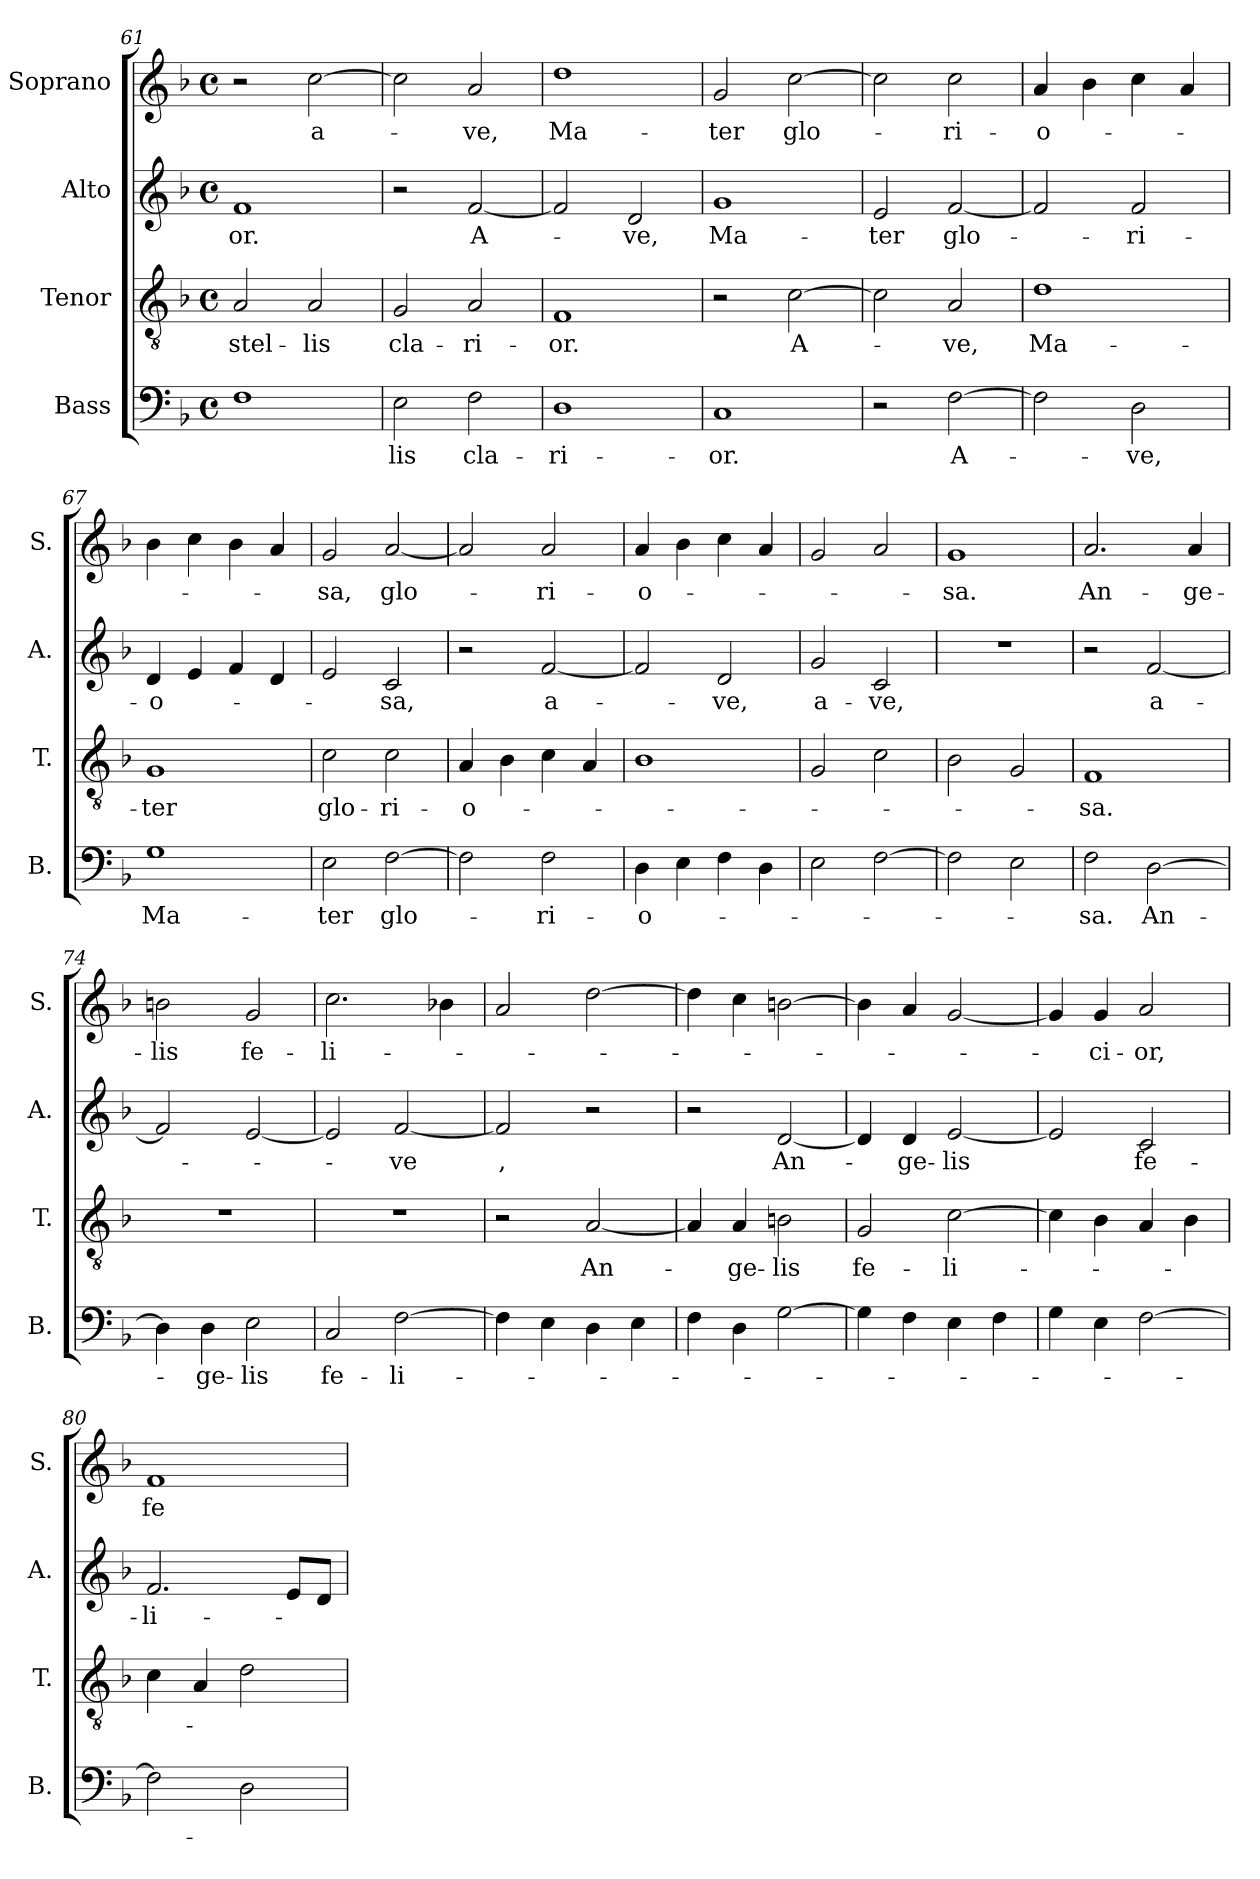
**kern	**text	**kern	**text	**kern	**text	**kern	**text
*part4	*part4	*part3	*part3	*part2	*part2	*part1	*part1
*staff4	*staff4	*staff3	*staff3	*staff2	*staff2	*staff1	*staff1
*I"Bass	*	*I"Tenor	*	*I"Alto	*	*I"Soprano	*
*I'B.	*	*I'T.	*	*I'A.	*	*I'S.	*
*clefF4	*	*clefGv2	*	*clefG2	*	*clefG2	*
*ITrd7c12	*	*ITrd7c12	*	*	*	*	*
*k[b-]	*	*k[b-]	*	*k[b-]	*	*k[b-]	*
*F:	*	*F:	*	*F:	*	*F:	*
*M4/4	*	*M4/4	*	*M4/4	*	*M4/4	*
*met(c)	*	*met(c)	*	*met(c)	*	*met(c)	*
=61	=61	=61	=61	=61	=61	=61	=61
!	!	!	!LO:LY:b	!	!LO:LY:b	!	!
1FF	.	2AA/	stel-	1f	-or.	2r	.
!	!	!	!LO:LY:b	!	!	!	!LO:LY:b
.	.	2AA/	-lis	.	.	[2cc\	a-
=62	=62	=62	=62	=62	=62	=62	=62
!	!LO:LY:b	!	!LO:LY:b	!	!	!	!
2EE\	-lis	2GG/	cla-	2r	.	2cc\]	.
!	!LO:LY:b	!	!LO:LY:b	!	!LO:LY:b	!	!LO:LY:b
2FF\	cla-	2AA/	-ri-	[2f/	A-	2a/	-ve,
!!LO:PB:g=z
=63	=63	=63	=63	=63	=63	=63	=63
!	!LO:LY:b	!	!LO:LY:b	!	!	!	!LO:LY:b
1DD	-ri-	1FF	-or.	2f/]	.	1dd	Ma-
!	!	!	!	!	!LO:LY:b	!	!
.	.	.	.	2d/	-ve,	.	.
=64	=64	=64	=64	=64	=64	=64	=64
!	!LO:LY:b	!	!	!	!LO:LY:b	!	!LO:LY:b
1CC	-or.	2r	.	1g	Ma-	2g/	-ter
!	!	!	!LO:LY:b	!	!	!	!LO:LY:b
.	.	[2C\	A-	.	.	[2cc\	glo-
=65	=65	=65	=65	=65	=65	=65	=65
*^	*	*	*	*	*	*	*
!	!	!	!	!	!	!LO:LY:b	!	!
2r	2ryy	.	2C\]	.	2e/	-ter	2cc\]	.
!	!	!LO:LY:b	!	!LO:LY:b	!	!LO:LY:b	!	!LO:LY:b
[2FF\	2ryy	A-	2AA/	-ve,	[2f/	glo-	2cc\	-ri-
=66	=66	=66	=66	=66	=66	=66	=66	=66
!	!	!	!	!LO:LY:b	!	!	!	!LO:LY:b
*v	*v	*	*	*	*	*	*	*
2FF\]	.	1D	Ma-	2f/]	.	4a/	-o-
.	.	.	.	.	.	4b-\	.
!	!LO:LY:b	!	!	!	!LO:LY:b	!	!
2DD\	-ve,	.	.	2f/	-ri-	4cc\	.
.	.	.	.	.	.	4a/	.
=67	=67	=67	=67	=67	=67	=67	=67
!	!LO:LY:b	!	!LO:LY:b	!	!LO:LY:b	!	!
1GG	Ma-	1GG	-ter	4d/	-o-	4b-\	.
.	.	.	.	4e/	.	4cc\	.
.	.	.	.	4f/	.	4b-\	.
.	.	.	.	4d/	.	4a/	.
=68	=68	=68	=68	=68	=68	=68	=68
!	!LO:LY:b	!	!LO:LY:b	!	!	!	!LO:LY:b
2EE\	-ter	2C\	glo-	2e/	.	2g/	-sa,
!	!LO:LY:b	!	!LO:LY:b	!	!LO:LY:b	!	!LO:LY:b
[2FF\	glo-	2C\	-ri-	2c/	-sa,	[2a/	glo-
=69	=69	=69	=69	=69	=69	=69	=69
!	!	!	!LO:LY:b	!	!	!	!
2FF\]	.	4AA/	-o-	2r	.	2a/]	.
.	.	4BB-\	.	.	.	.	.
!	!LO:LY:b	!	!	!	!LO:LY:b	!	!LO:LY:b
2FF\	-ri-	4C\	.	[2f/	a-	2a/	-ri-
.	.	4AA/	.	.	.	.	.
!!LO:LB:g=z
=70	=70	=70	=70	=70	=70	=70	=70
!	!LO:LY:b	!	!	!	!	!	!LO:LY:b
4DD\	-o-	1BB-	.	2f/]	.	4a/	-o-
4EE\	.	.	.	.	.	4b-\	.
!	!	!	!	!	!LO:LY:b	!	!
4FF\	.	.	.	2d/	-ve,	4cc\	.
4DD\	.	.	.	.	.	4a/	.
=71	=71	=71	=71	=71	=71	=71	=71
!	!	!	!	!	!LO:LY:b	!	!
2EE\	.	2GG/	.	2g/	a-	2g/	.
!	!	!	!	!	!LO:LY:b	!	!
[2FF\	.	2C\	.	2c/	-ve,	2a/	.
=72	=72	=72	=72	=72	=72	=72	=72
!	!	!	!	!	!	!	!LO:LY:b
2FF\]	.	2BB-\	.	1r	.	1g	-sa.
2EE\	.	2GG/	.	.	.	.	.
=73	=73	=73	=73	=73	=73	=73	=73
!	!LO:LY:b	!	!LO:LY:b	!	!	!	!LO:LY:b
2FF\	-sa.	1FF	-sa.	2r	.	2.a/	An-
!	!LO:LY:b	!	!	!	!LO:LY:b	!	!
[2DD\	An-	.	.	[2f/	a-	.	.
!	!	!	!	!	!	!	!LO:LY:b
.	.	.	.	.	.	4a/	-ge-
=74	=74	=74	=74	=74	=74	=74	=74
!	!	!	!	!	!	!	!LO:LY:b
4DD\]	.	1r	.	2f/]	.	2bn\	-lis
!	!LO:LY:b	!	!	!	!	!	!
4DD\	-ge-	.	.	.	.	.	.
!	!LO:LY:b	!	!	!	!	!	!LO:LY:b
2EE\	-lis	.	.	[2e/	.	2g/	fe-
=75	=75	=75	=75	=75	=75	=75	=75
!	!LO:LY:b	!	!	!	!	!	!LO:LY:b
2CC/	fe-	1r	.	2e/]	.	2.cc\	-li-
!	!LO:LY:b	!	!	!	!LO:LY:b	!	!
[2FF\	-li-	.	.	[2f/	-ve	.	.
.	.	.	.	.	.	4b-X\	.
=76	=76	=76	=76	=76	=76	=76	=76
!	!	!	!	!	!LO:LY:b	!	!
4FF\]	.	2r	.	2f/]	,	2a/	.
4EE\	.	.	.	.	.	.	.
!	!	!	!LO:LY:b	!	!	!	!
4DD\	.	[2AA/	An-	2r	.	[2dd\	.
4EE\	.	.	.	.	.	.	.
=77	=77	=77	=77	=77	=77	=77	=77
4FF\	.	4AA/]	.	2r	.	4dd\]	.
!	!	!	!LO:LY:b	!	!	!	!
4DD\	.	4AA/	-ge-	.	.	4cc\	.
!	!	!	!LO:LY:b	!	!LO:LY:b	!	!
[2GG\	.	2BBn\	-lis	[2d/	An-	[2bn\	.
!!LO:LB:g=z
=78	=78	=78	=78	=78	=78	=78	=78
!	!	!	!LO:LY:b	!	!	!	!
4GG\]	.	2GG/	fe-	4d/]	.	4b\]	.
!	!	!	!	!	!LO:LY:b	!	!
4FF\	.	.	.	4d/	-ge-	4a/	.
!	!	!	!LO:LY:b	!	!LO:LY:b	!	!
4EE\	.	[2C\	-li-	[2e/	-lis	[2g/	.
4FF\	.	.	.	.	.	.	.
=79	=79	=79	=79	=79	=79	=79	=79
4GG\	.	4C\]	.	2e/]	.	4g/]	.
!	!	!	!	!	!	!	!LO:LY:b
4EE\	.	4BB-\	.	.	.	4g/	-ci-
!	!	!	!	!	!LO:LY:b	!	!LO:LY:b
[2FF\	.	4AA/	.	2c/	fe-	2a/	-or,
.	.	4BB-\	.	.	.	.	.
=80	=80	=80	=80	=80	=80	=80	=80
!	!	!	!	!	!LO:LY:b	!	!LO:LY:b
2FF\]	.	4C\	.	2.f/	-li-	1f	fe-
.	.	4AA/	.	.	.	.	.
2DD\	.	2D\	.	.	.	.	.
.	.	.	.	8e/L	.	.	.
.	.	.	.	8d/J	.	.	.
=	=	=	=	=	=	=	=
*-	*-	*-	*-	*-	*-	*-	*-
